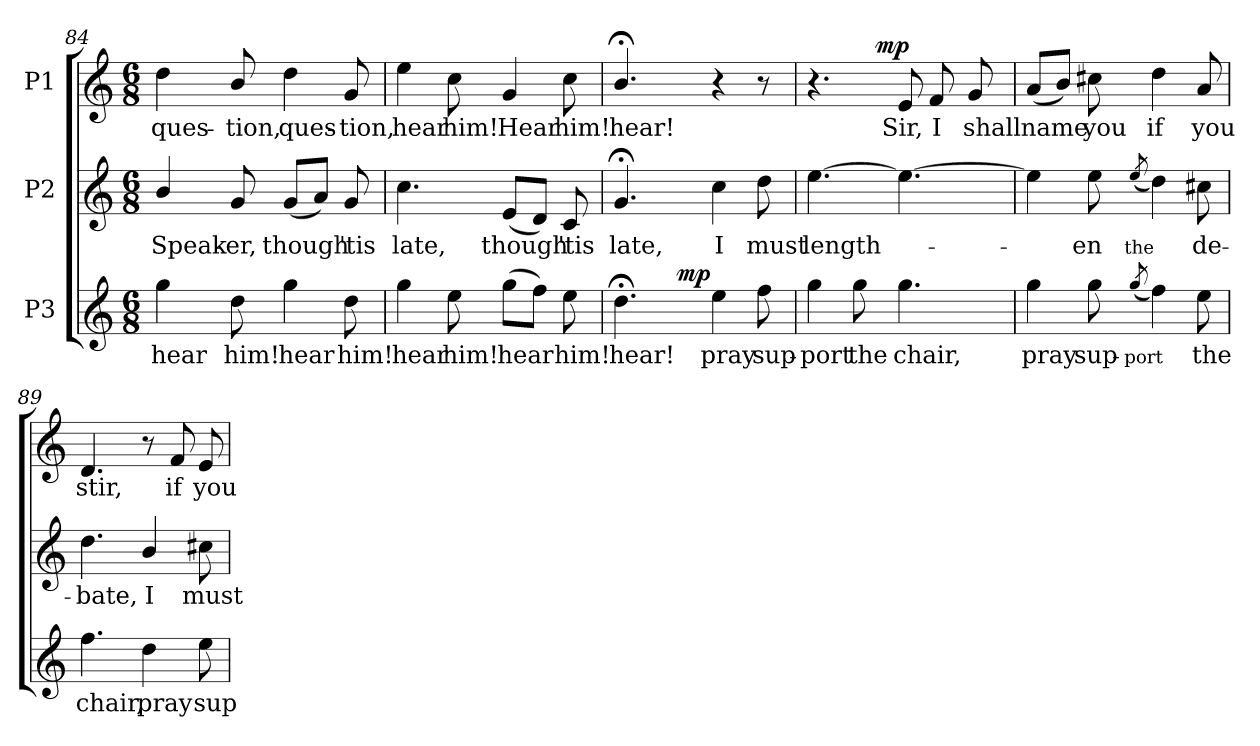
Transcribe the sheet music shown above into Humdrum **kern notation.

**kern	**text	**dynam	**kern	**text	**kern	**text	**dynam
*part3	*part3	*part3	*part2	*part2	*part1	*part1	*part1
*staff3	*staff3	*staff3	*staff2	*staff2	*staff1	*staff1	*staff1
*I"P3	*	*	*I"P2	*	*I"P1	*	*
*clefG2	*	*	*clefG2	*	*clefG2	*	*
*ITrd7c12	*	*	*ITrd7c12	*	*ITrd7c12	*	*
*k[]	*	*	*k[]	*	*k[]	*	*
*C:	*	*	*C:	*	*C:	*	*
*M6/8	*	*	*M6/8	*	*M6/8	*	*
=84	=84	=84	=84	=84	=84	=84	=84
!	!LO:LY:b:color=#000000	!	!	!	!	!	!
!	!	!	!	!LO:LY:b:color=#000000	!	!	!
!	!	!	!	!	!	!LO:LY:b:color=#000000	!
4gi\	hear	.	4Bi/	Speak-	4di\	ques-	.
!	!LO:LY:b:color=#000000	!	!	!	!	!	!
!	!	!	!	!LO:LY:b:color=#000000	!	!	!
!	!	!	!	!	!	!LO:LY:b:color=#000000	!
8di\	him!	.	8Gi/	-er,	8Bi/	-tion,	.
!	!LO:LY:b:color=#000000	!	!	!	!	!	!
!	!	!	!	!LO:LY:b:color=#000000	!	!	!
!	!	!	!	!	!	!LO:LY:b:color=#000000	!
4gi\	hear	.	(8Gi/L	though	4di\	ques-	.
.	.	.	8Ai/J)	.	.	.	.
!	!LO:LY:b:color=#000000	!	!	!	!	!	!
!	!	!	!	!LO:LY:b:color=#000000	!	!	!
!	!	!	!	!	!	!LO:LY:b:color=#000000	!
8di\	him!	.	8Gi/	'tis	8Gi/	-tion,	.
=85	=85	=85	=85	=85	=85	=85	=85
!	!LO:LY:b:color=#000000	!	!	!	!	!	!
!	!	!	!	!LO:LY:b:color=#000000	!	!	!
!	!	!	!	!	!	!LO:LY:b:color=#000000	!
4gi\	hear	.	4.ci\	late,	4ei\	hear	.
!	!LO:LY:b:color=#000000	!	!	!	!	!	!
!	!	!	!	!	!	!LO:LY:b:color=#000000	!
8ei\	him!	.	.	.	8ci\	him!	.
!	!LO:LY:b:color=#000000	!	!	!	!	!	!
!	!	!	!	!LO:LY:b:color=#000000	!	!	!
!	!	!	!	!	!	!LO:LY:b:color=#000000	!
(8gi\L	hear	.	(8Ei/L	though	4Gi/	Hear	.
8fi\J)	.	.	8Di/J)	.	.	.	.
!	!LO:LY:b:color=#000000	!	!	!	!	!	!
!	!	!	!	!LO:LY:b:color=#000000	!	!	!
!	!	!	!	!	!	!LO:LY:b:color=#000000	!
8ei\	him!	.	8Ci/	'tis	8ci\	him!	.
=86	=86	=86	=86	=86	=86	=86	=86
!	!LO:LY:b:color=#000000	!	!	!	!	!	!
!	!	!	!	!LO:LY:b:color=#000000	!	!	!
!	!	!	!	!	!	!LO:LY:b:color=#000000	!
*^	*	*	*	*	*	*	*
4.d;i\	8ryy	hear!	.	4.G;i/	late,	4.B;i/	hear!	.
.	16ryy	.	.	.	.	.	.	.
.	32ryy	.	.	.	.	.	.	.
.	512ryy	.	.	.	.	.	.	.
.	2ryy	.	mp	.	.	.	.	.
!	!	!LO:LY:b:color=#000000	!	!	!	!	!	!
!	!	!	!	!	!LO:LY:b:color=#000000	!	!	!
4ei\	.	pray	.	4ci\	I	4r	.	.
!	!	!LO:LY:b:color=#000000	!	!	!	!	!	!
!	!	!	!	!	!LO:LY:b:color=#000000	!	!	!
8fi\	.	sup-	.	8di\	must	8r	.	.
.	64...ryy	.	.	.	.	.	.	.
*v	*v	*	*	*	*	*	*	*
!!LO:PB:g=z
=87	=87	=87	=87	=87	=87	=87	=87
*^	*	*	*	*	*	*	*
!	!	!LO:LY:b:color=#000000	!	!	!	!	!	!
*v	*v	*	*	*	*	*	*	*
*^	*	*	*	*	*	*	*
!	!	!	!	!	!LO:LY:b:color=#000000	!	!	!
*v	*v	*	*	*	*	*^	*	*
4gi\	-port	.	[4.ei\	length-	4.r	4ryy	.	.
!	!LO:LY:b:color=#000000	!	!	!	!	!	!	!
8gi\	the	.	.	.	.	32ryy	.	.
.	.	.	.	.	.	64ryy	.	.
.	.	.	.	.	.	512.ryy	.	.
.	.	.	.	.	.	4ryy	.	mp
!	!LO:LY:b:color=#000000	!	!	!	!	!	!	!
!	!	!	!	!	!	!	!LO:LY:b:color=#000000	!
4.gi\	chair,	.	4.ei\_	.	8Ei/	.	Sir,	.
!	!	!	!	!	!	!	!LO:LY:b:color=#000000	!
.	.	.	.	.	8Fi/	.	I	.
.	.	.	.	.	.	8ryy	.	.
!	!	!	!	!	!	!	!LO:LY:b:color=#000000	!
.	.	.	.	.	8Gi/	.	shall	.
.	.	.	.	.	.	16ryy	.	.
.	.	.	.	.	.	128ryy	.	.
.	.	.	.	.	.	256ryy	.	.
.	.	.	.	.	.	1024ryy	.	.
*	*	*	*	*	*v	*v	*	*
=88	=88	=88	=88	=88	=88	=88	=88
*	*	*	*	*	*^	*	*
!	!LO:LY:b:color=#000000	!	!	!	!	!	!	!
*	*	*	*	*	*v	*v	*	*
*	*	*	*	*	*^	*	*
!	!	!	!	!	!	!	!LO:LY:b:color=#000000	!
*	*	*	*	*	*v	*v	*	*
4gi\	pray	.	4ei\]	.	(8Ai/L	name	.
.	.	.	.	.	8Bi/J)	.	.
!	!LO:LY:b:color=#000000	!	!	!	!	!	!
!	!	!	!	!LO:LY:b:color=#000000	!	!	!
!	!	!	!	!	!	!LO:LY:b:color=#000000	!
8gi\	sup-	.	8ei\	-en	8c#Xi\	you	.
!	!	!	!	!LO:LY:b:color=#000000	!	!	!
!	!LO:LY:b:color=#000000	!	!	!	!	!	!
(8qgi/	-port	.	(8qei/	the	.	.	.
!	!	!	!	!	!	!LO:LY:b:color=#000000	!
4fi\)	.	.	4di\)	.	4di\	if	.
!	!LO:LY:b:color=#000000	!	!	!	!	!	!
!	!	!	!	!LO:LY:b:color=#000000	!	!	!
!	!	!	!	!	!	!LO:LY:b:color=#000000	!
8ei\	the	.	8c#Xi\	de-	8Ai/	you	.
=89	=89	=89	=89	=89	=89	=89	=89
!	!LO:LY:b:color=#000000	!	!	!	!	!	!
!	!	!	!	!LO:LY:b:color=#000000	!	!	!
!	!	!	!	!	!	!LO:LY:b:color=#000000	!
4.fi\	chair,	.	4.di\	-bate,	4.Di/	stir,	.
!	!LO:LY:b:color=#000000	!	!	!	!	!	!
!	!	!	!	!LO:LY:b:color=#000000	!	!	!
4di\	pray	.	4Bi/	I	8r	.	.
!	!	!	!	!	!	!LO:LY:b:color=#000000	!
.	.	.	.	.	8Fi/	if	.
!	!LO:LY:b:color=#000000	!	!	!	!	!	!
!	!	!	!	!LO:LY:b:color=#000000	!	!	!
!	!	!	!	!	!	!LO:LY:b:color=#000000	!
8ei\	sup-	.	8c#Xi\	must	8Ei/	you	.
=	=	=	=	=	=	=	=
*-	*-	*-	*-	*-	*-	*-	*-
